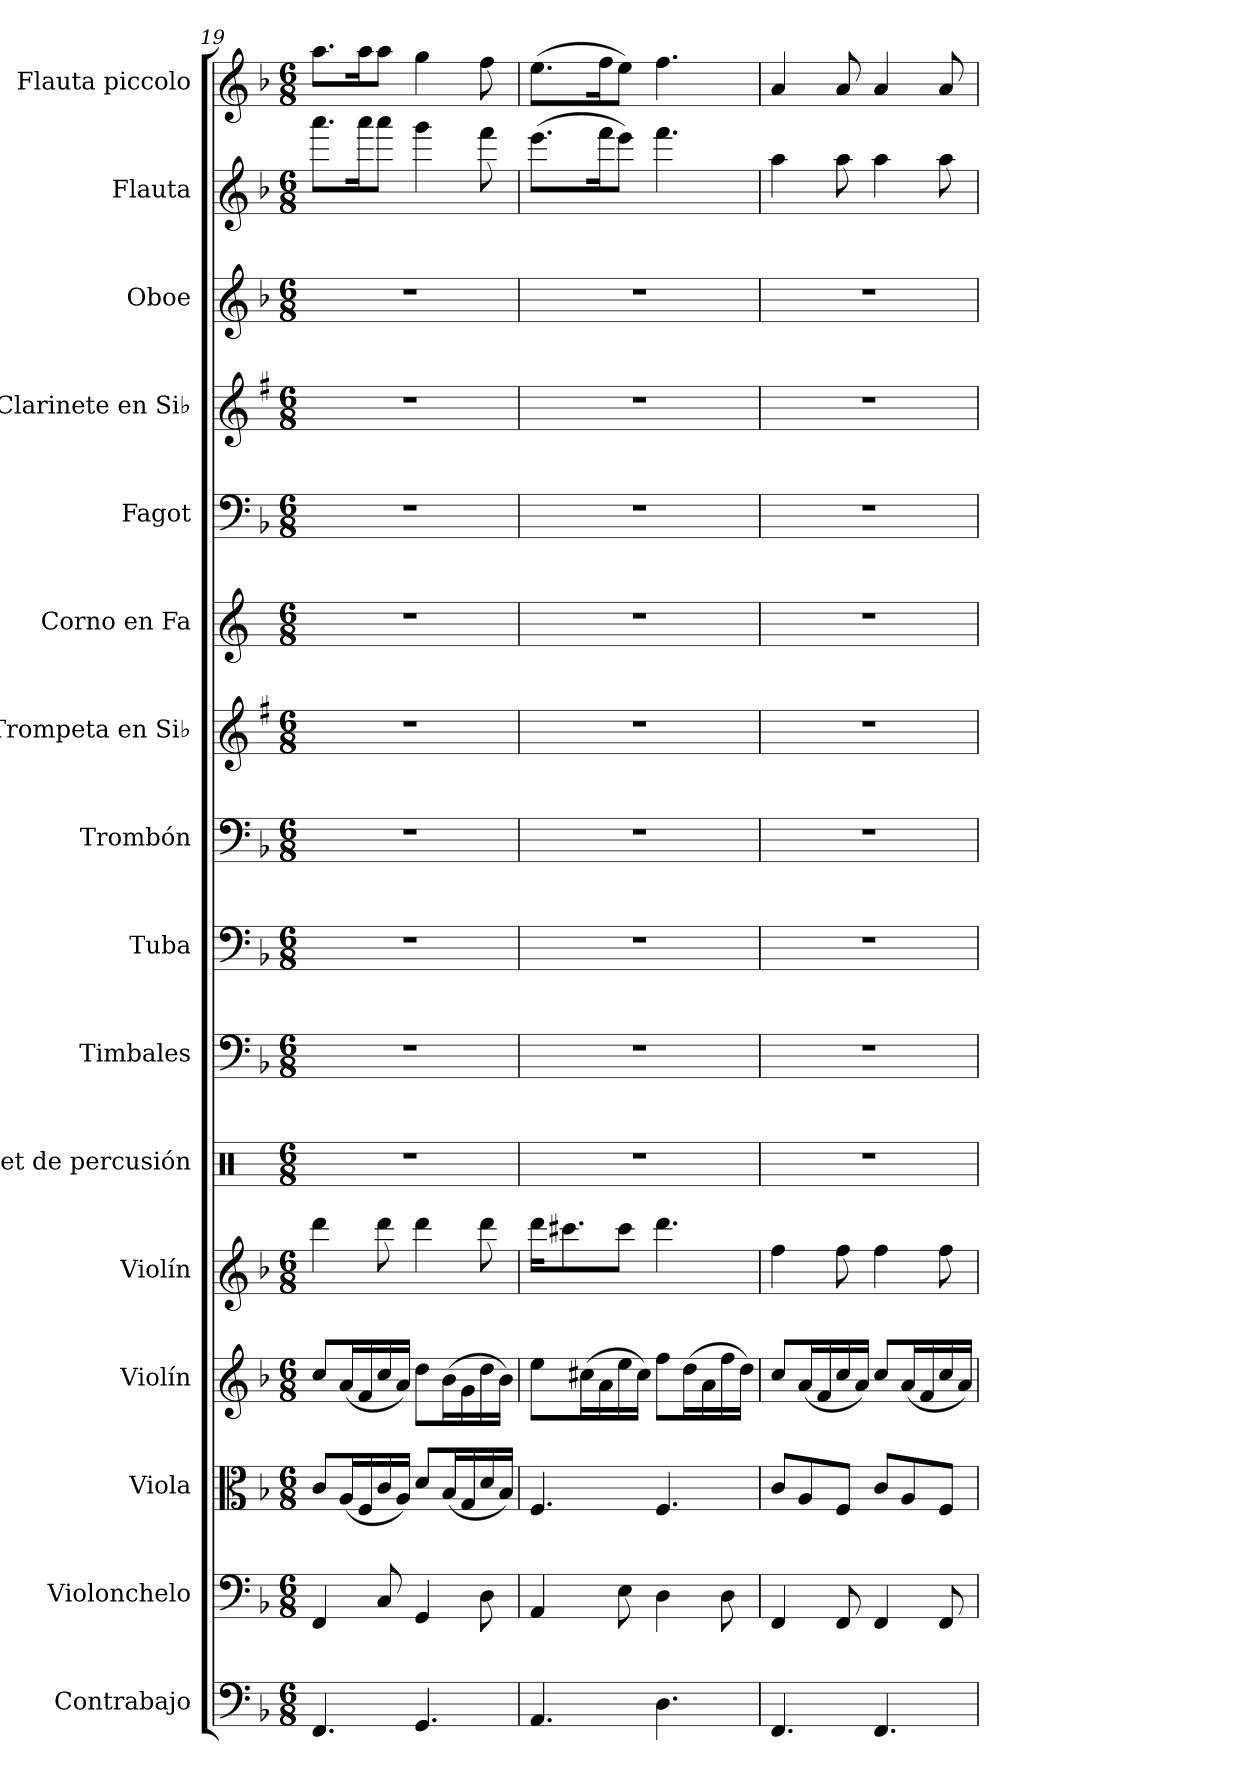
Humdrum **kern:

**kern	**kern	**kern	**kern	**kern	**kern	**kern	**kern	**kern	**kern	**kern	**kern	**kern	**kern	**kern	**kern
*part16	*part15	*part14	*part13	*part12	*part11	*part10	*part9	*part8	*part7	*part6	*part5	*part4	*part3	*part2	*part1
*staff16	*staff15	*staff14	*staff13	*staff12	*staff11	*staff10	*staff9	*staff8	*staff7	*staff6	*staff5	*staff4	*staff3	*staff2	*staff1
*I"Contrabajo	*I"Violonchelo	*I"Viola	*I"Violín	*I"Violín	*I"Set de percusión	*I"Timbales	*I"Tuba	*I"Trombón	*I"Trompeta en Si♭	*I"Corno en Fa	*I"Fagot	*I"Clarinete en Si♭	*I"Oboe	*I"Flauta	*I"Flauta piccolo
*I'Cb.	*I'Vc.	*I'Vla.	*I'Vln.	*I'Vln.	*	*I'Timb.	*I'Tba.	*I'Tbn.	*I'Tpt. Si♭	*I'Cor. Fa	*I'Fag.	*I'Cl. Si♭	*I'Ob.	*I'Fl.	*I'Picc.
!!LO:PB:g=z
*clefF4	*clefF4	*clefC3	*clefG2	*clefG2	*clefX	*clefF4	*clefF4	*clefF4	*clefG2	*clefG2	*clefF4	*clefG2	*clefG2	*clefG2	*clefG2
*ITrd7c12	*	*	*	*	*	*	*	*	*ITrd1c2	*ITrd4c7	*	*ITrd1c2	*	*	*ITrd-7c-12
*k[b-]	*k[b-]	*k[b-]	*k[b-]	*k[b-]	*k[]	*k[b-]	*k[b-]	*k[b-]	*k[b-]	*k[b-]	*k[b-]	*k[b-]	*k[b-]	*k[b-]	*k[b-]
*M6/8	*M6/8	*M6/8	*M6/8	*M6/8	*M6/8	*M6/8	*M6/8	*M6/8	*M6/8	*M6/8	*M6/8	*M6/8	*M6/8	*M6/8	*M6/8
=19	=19	=19	=19	=19	=19	=19	=19	=19	=19	=19	=19	=19	=19	=19	=19
4.FFF/	4FF/	8c/L	8cc/L	4ddd\	2.r	2.r	2.r	2.r	2.r	2.r	2.r	2.r	2.r	8.aaa\L	8.aaa\L
.	.	(<16A/L	(<16a/L	.	.	.	.	.	.	.	.	.	.	.	.
.	.	16F/	16f/	.	.	.	.	.	.	.	.	.	.	16aaa\K	16aaa\K
.	8C/	16c/	16cc/	8ddd\	.	.	.	.	.	.	.	.	.	8aaa\J	8aaa\J
.	.	16A/JJ)	16a/JJ)	.	.	.	.	.	.	.	.	.	.	.	.
4.GGG/	4GG/	8d/L	8dd\L	4ddd\	.	.	.	.	.	.	.	.	.	4ggg\	4ggg\
.	.	(<16B-/L	(>16b-\L	.	.	.	.	.	.	.	.	.	.	.	.
.	.	16G/	16g\	.	.	.	.	.	.	.	.	.	.	.	.
.	8D\	16d/	16dd\	8ddd\	.	.	.	.	.	.	.	.	.	8fff\	8fff\
.	.	16B-/JJ)	16b-\JJ)	.	.	.	.	.	.	.	.	.	.	.	.
=20	=20	=20	=20	=20	=20	=20	=20	=20	=20	=20	=20	=20	=20	=20	=20
4.AAA/	4AA/	4.F/	8ee\L	16ddd\KL	2.r	2.r	2.r	2.r	2.r	2.r	2.r	2.r	2.r	(>8.eee\L	(>8.eee\L
.	.	.	.	8.ccc#X\	.	.	.	.	.	.	.	.	.	.	.
.	.	.	(>16cc#X\L	.	.	.	.	.	.	.	.	.	.	.	.
.	.	.	16a\	.	.	.	.	.	.	.	.	.	.	16fff\K	16fff\K
.	8E\	.	16ee\	8ccc#\J	.	.	.	.	.	.	.	.	.	8eee\J)	8eee\J)
.	.	.	16cc#\JJ)	.	.	.	.	.	.	.	.	.	.	.	.
4.DD\	4D\	4.F/	8ff\L	4.ddd\	.	.	.	.	.	.	.	.	.	4.fff\	4.fff\
.	.	.	(>16dd\L	.	.	.	.	.	.	.	.	.	.	.	.
.	.	.	16a\	.	.	.	.	.	.	.	.	.	.	.	.
.	8D\	.	16ff\	.	.	.	.	.	.	.	.	.	.	.	.
.	.	.	16dd\JJ)	.	.	.	.	.	.	.	.	.	.	.	.
=21	=21	=21	=21	=21	=21	=21	=21	=21	=21	=21	=21	=21	=21	=21	=21
4.FFF/	4FF/	8c/L	8cc/L	4ff\	2.r	2.r	2.r	2.r	2.r	2.r	2.r	2.r	2.r	4aa\	4aa/
.	.	8A/	(<16a/L	.	.	.	.	.	.	.	.	.	.	.	.
.	.	.	16f/	.	.	.	.	.	.	.	.	.	.	.	.
.	8FF/	8F/J	16cc/	8ff\	.	.	.	.	.	.	.	.	.	8aa\	8aa/
.	.	.	16a/JJ)	.	.	.	.	.	.	.	.	.	.	.	.
4.FFF/	4FF/	8c/L	8cc/L	4ff\	.	.	.	.	.	.	.	.	.	4aa\	4aa/
.	.	8A/	(<16a/L	.	.	.	.	.	.	.	.	.	.	.	.
.	.	.	16f/	.	.	.	.	.	.	.	.	.	.	.	.
.	8FF/	8F/J	16cc/	8ff\	.	.	.	.	.	.	.	.	.	8aa\	8aa/
.	.	.	16a/JJ)	.	.	.	.	.	.	.	.	.	.	.	.
=	=	=	=	=	=	=	=	=	=	=	=	=	=	=	=
*-	*-	*-	*-	*-	*-	*-	*-	*-	*-	*-	*-	*-	*-	*-	*-
